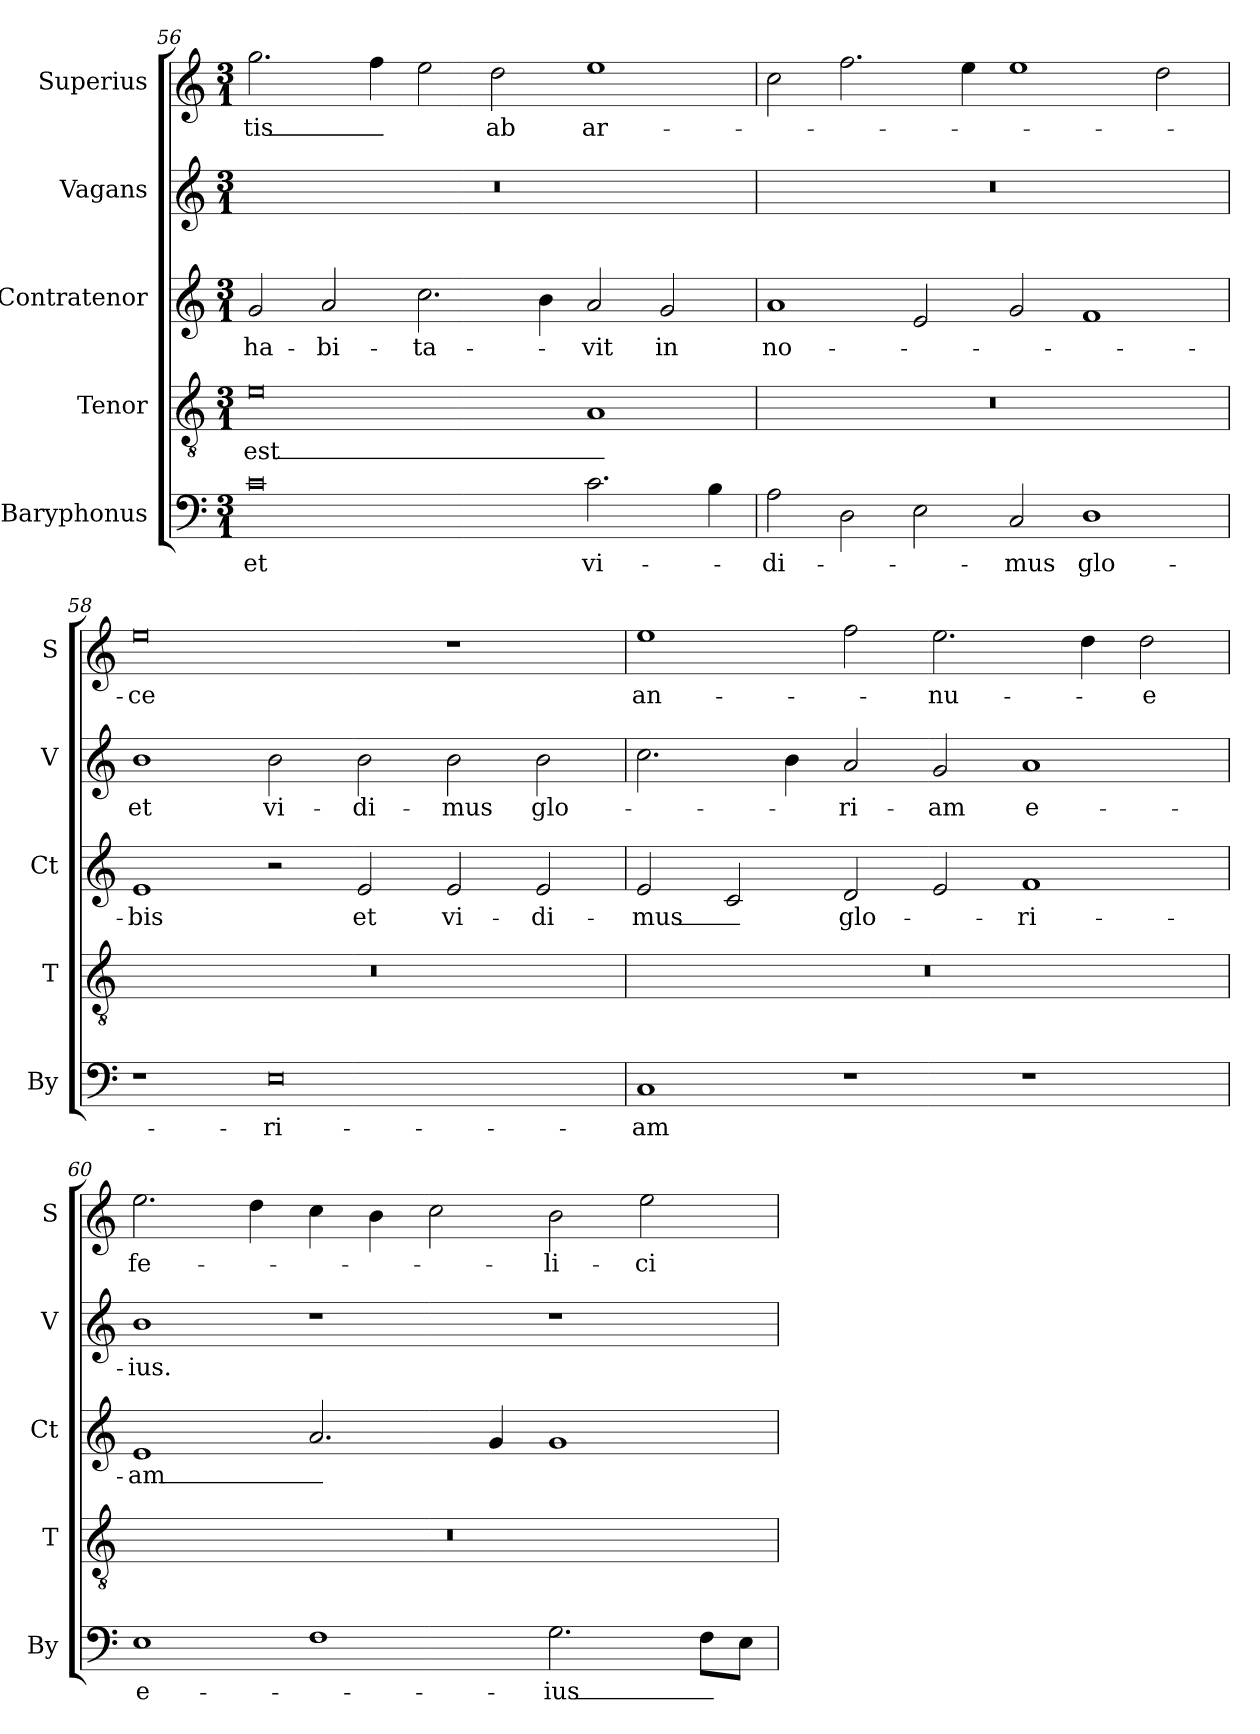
**kern	**text	**kern	**text	**kern	**text	**kern	**text	**kern	**text
*part5	*part5	*part4	*part4	*part3	*part3	*part2	*part2	*part1	*part1
*staff5	*staff5	*staff4	*staff4	*staff3	*staff3	*staff2	*staff2	*staff1	*staff1
*I"Baryphonus	*	*I"Tenor	*	*I"Contratenor	*	*I"Vagans	*	*I"Superius	*
*I'By	*	*I'T	*	*I'Ct	*	*I'V	*	*I'S	*
*clefF4	*	*clefGv2	*	*clefG2	*	*clefG2	*	*clefG2	*
*k[]	*	*k[]	*	*k[]	*	*k[]	*	*k[]	*
*M3/1	*	*M3/1	*	*M3/1	*	*M3/1	*	*M3/1	*
=56	=56	=56	=56	=56	=56	=56	=56	=56	=56
0c	et	0e	est_	2g/	ha-	0.r	.	2.gg\	-tis_
.	.	.	.	2a/	-bi-	.	.	.	.
.	.	.	.	.	.	.	.	4ff\	_
.	.	.	.	2.cc\	-ta-	.	.	2ee\	_
.	.	.	.	.	.	.	.	2dd\	ab
.	.	.	.	4b\	.	.	.	.	.
2.c\	vi-	1A	_	2a/	-vit	.	.	1ee	ar-
.	.	.	.	2g/	in	.	.	.	.
4B\	.	.	.	.	.	.	.	.	.
=57	=57	=57	=57	=57	=57	=57	=57	=57	=57
2A\	-di-	0.r	.	1a	no-	0.r	.	2cc\	.
2D\	.	.	.	.	.	.	.	2.ff\	.
2E\	.	.	.	2e/	.	.	.	.	.
.	.	.	.	.	.	.	.	4ee\	.
2C/	-mus	.	.	2g/	.	.	.	1ee	.
1D	glo-	.	.	1f	.	.	.	.	.
.	.	.	.	.	.	.	.	2dd\	.
=58	=58	=58	=58	=58	=58	=58	=58	=58	=58
1r	.	0.r	.	1e	-bis	1b	et	0ee	-ce
0E	-ri-	.	.	2r	.	2b\	vi-	.	.
.	.	.	.	2e/	et	2b\	-di-	.	.
.	.	.	.	2e/	vi-	2b\	-mus	1r	.
.	.	.	.	2e/	-di-	2b\	glo-	.	.
=59	=59	=59	=59	=59	=59	=59	=59	=59	=59
1C	-am	0.r	.	2e/	-mus_	2.cc\	.	1ee	an-
.	.	.	.	2c/	_	.	.	.	.
.	.	.	.	.	.	4b\	.	.	.
1r	.	.	.	2d/	glo-	2a/	-ri-	2ff\	.
.	.	.	.	2e/	.	2g/	-am	2.ee\	-nu-
1r	.	.	.	1f	-ri-	1a	e-	.	.
.	.	.	.	.	.	.	.	4dd\	.
.	.	.	.	.	.	.	.	2dd\	-e
=60	=60	=60	=60	=60	=60	=60	=60	=60	=60
1E	e-	0.r	.	1e	-am_	1b	-ius.	2.ee\	fe-
.	.	.	.	.	.	.	.	4dd\	.
1F	.	.	.	2.a/	_	1r	.	4cc\	.
.	.	.	.	.	.	.	.	4b\	.
.	.	.	.	.	.	.	.	2cc\	.
.	.	.	.	4g/	_	.	.	.	.
2.G\	-ius_	.	.	1g	_	1r	.	2b\	-li-
.	.	.	.	.	.	.	.	2ee\	-ci-
8F\L	_	.	.	.	.	.	.	.	.
8E\J	_	.	.	.	.	.	.	.	.
=	=	=	=	=	=	=	=	=	=
*-	*-	*-	*-	*-	*-	*-	*-	*-	*-
